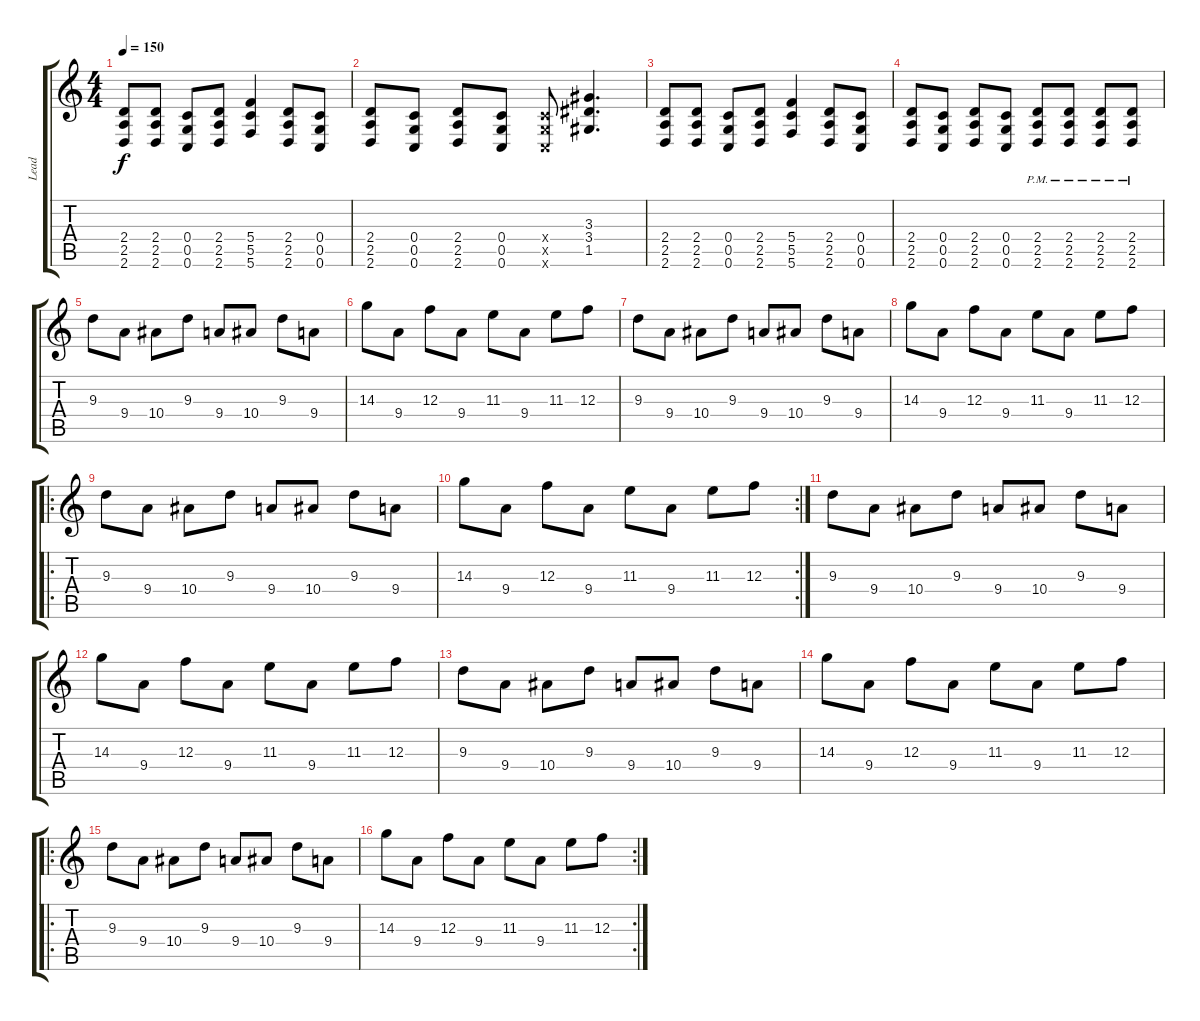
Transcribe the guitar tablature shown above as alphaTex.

\track ("Lead" "Lead") {instrument distortionguitar}
\staff {score tabs}
\tuning (D4 A3 F3 C3 G2 C2) {hide}
\ts (4 4)
\tempo 150
\clef g2
\ks c
(2.4 2.5 2.6).8{dy f} (2.4 2.5 2.6).8 (0.4 0.5 0.6).8 (2.4 2.5 2.6).8 (5.4 5.5 5.6).4 (2.4 2.5 2.6).8 (0.4 0.5 0.6).8 |
(2.4 2.5 2.6).8 (0.4 0.5 0.6).8 (2.4 2.5 2.6).8 (0.4 0.5 0.6).8 (0.4{x} 0.5{x} 0.6{x}).8 (3.3 3.4 1.5).4{d} |
(2.4 2.5 2.6).8 (2.4 2.5 2.6).8 (0.4 0.5 0.6).8 (2.4 2.5 2.6).8 (5.4 5.5 5.6).4 (2.4 2.5 2.6).8 (0.4 0.5 0.6).8 |
(2.4 2.5 2.6).8 (0.4 0.5 0.6).8 (2.4 2.5 2.6).8 (0.4 0.5 0.6).8 (2.4 2.5 2.6{pm}).8 (2.4 2.5 2.6{pm}).8 (2.4 2.5 2.6{pm}).8 (2.4 2.5 2.6{pm}).8 |
9.3.8 9.4.8 10.4.8 9.3.8 9.4.8 10.4.8 9.3.8 9.4.8 |
14.3.8 9.4.8 12.3.8 9.4.8 11.3.8 9.4.8 11.3.8 12.3.8 |
9.3.8 9.4.8 10.4.8 9.3.8 9.4.8 10.4.8 9.3.8 9.4.8 |
14.3.8 9.4.8 12.3.8 9.4.8 11.3.8 9.4.8 11.3.8 12.3.8 |
\ro
9.3.8 9.4.8 10.4.8 9.3.8 9.4.8 10.4.8 9.3.8 9.4.8 |
\rc 2
14.3.8 9.4.8 12.3.8 9.4.8 11.3.8 9.4.8 11.3.8 12.3.8 |
9.3.8 9.4.8 10.4.8 9.3.8 9.4.8 10.4.8 9.3.8 9.4.8 |
14.3.8 9.4.8 12.3.8 9.4.8 11.3.8 9.4.8 11.3.8 12.3.8 |
9.3.8 9.4.8 10.4.8 9.3.8 9.4.8 10.4.8 9.3.8 9.4.8 |
14.3.8 9.4.8 12.3.8 9.4.8 11.3.8 9.4.8 11.3.8 12.3.8 |
\ro
9.3.8 9.4.8 10.4.8 9.3.8 9.4.8 10.4.8 9.3.8 9.4.8 |
\rc 2
14.3.8 9.4.8 12.3.8 9.4.8 11.3.8 9.4.8 11.3.8 12.3.8
